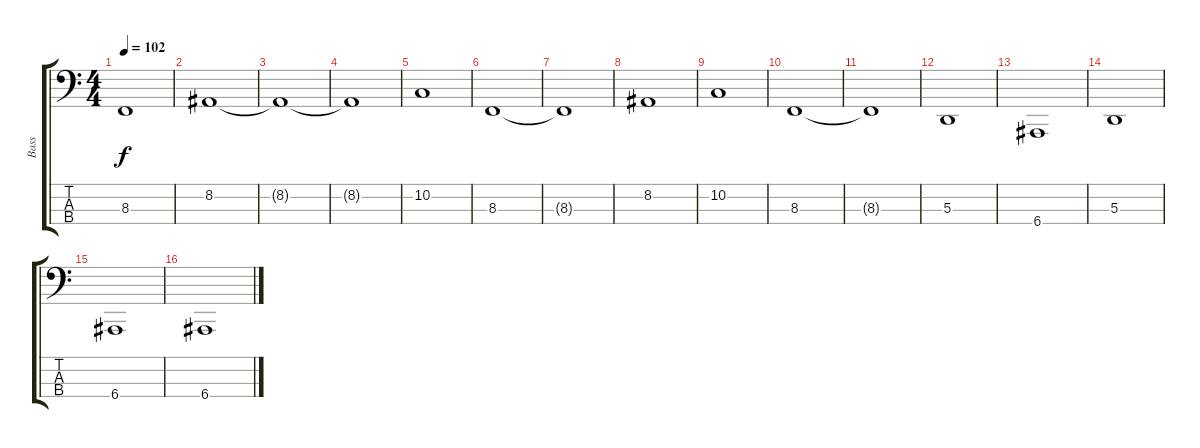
\track ("Bass" "Bass") {instrument lead8bassandlead}
\staff {score tabs}
\tuning (G2 D2 A1 E1) {hide}
\ts (4 4)
\tempo 102
\clef f4
\ks c
8.3{t}.1{dy f} |
8.2.1 |
8.2{t}.1 |
8.2{t}.1 |
10.2.1 |
8.3.1 |
8.3{t}.1 |
8.2.1 |
10.2.1 |
8.3.1 |
8.3{t}.1 |
5.3.1 |
6.4.1 |
5.3.1 |
6.4.1 |
6.4.1
